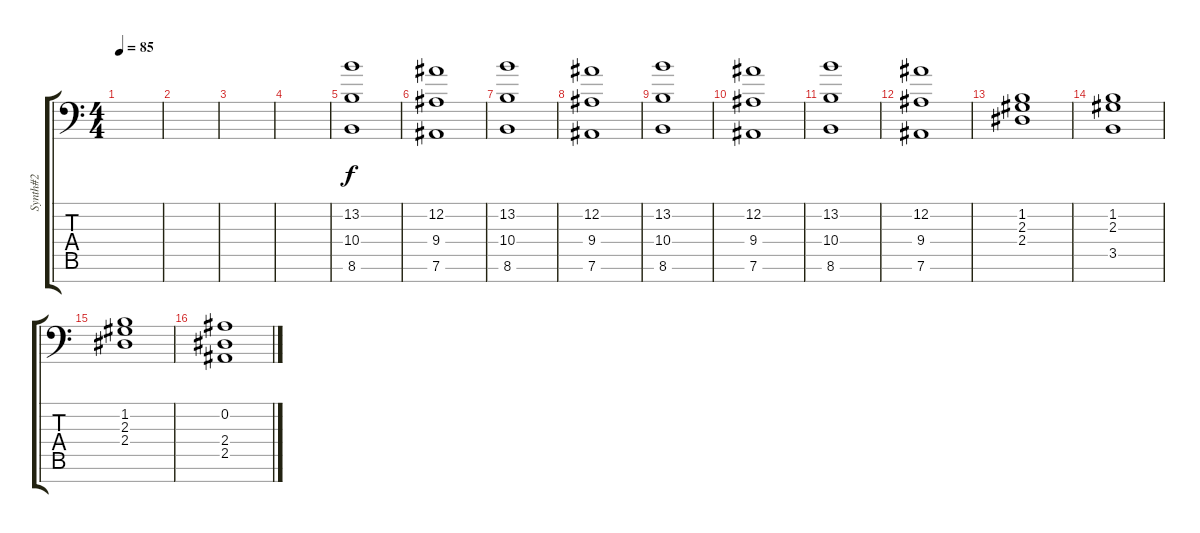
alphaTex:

\track ("Synth#2" "Synth#2") {instrument lead2sawtooth}
\staff {score tabs}
\tuning (Eb4 Bb3 Gb3 Db3 Ab2 Eb2 Bb1) {hide}
\ts (4 4)
\tempo 85
\clef f4
\ks c
|
|
|
|
(13.2 10.4 8.6).1 |
(12.2 9.4 7.6).1 |
(13.2 10.4 8.6).1 |
(12.2 9.4 7.6).1 |
(13.2 10.4 8.6).1 |
(12.2 9.4 7.6).1 |
(13.2 10.4 8.6).1 |
(12.2 9.4 7.6).1 |
(1.2 2.3 2.4).1 |
(1.2 2.3 3.5).1 |
(1.2 2.3 2.4).1 |
(0.2 2.4 2.5).1
